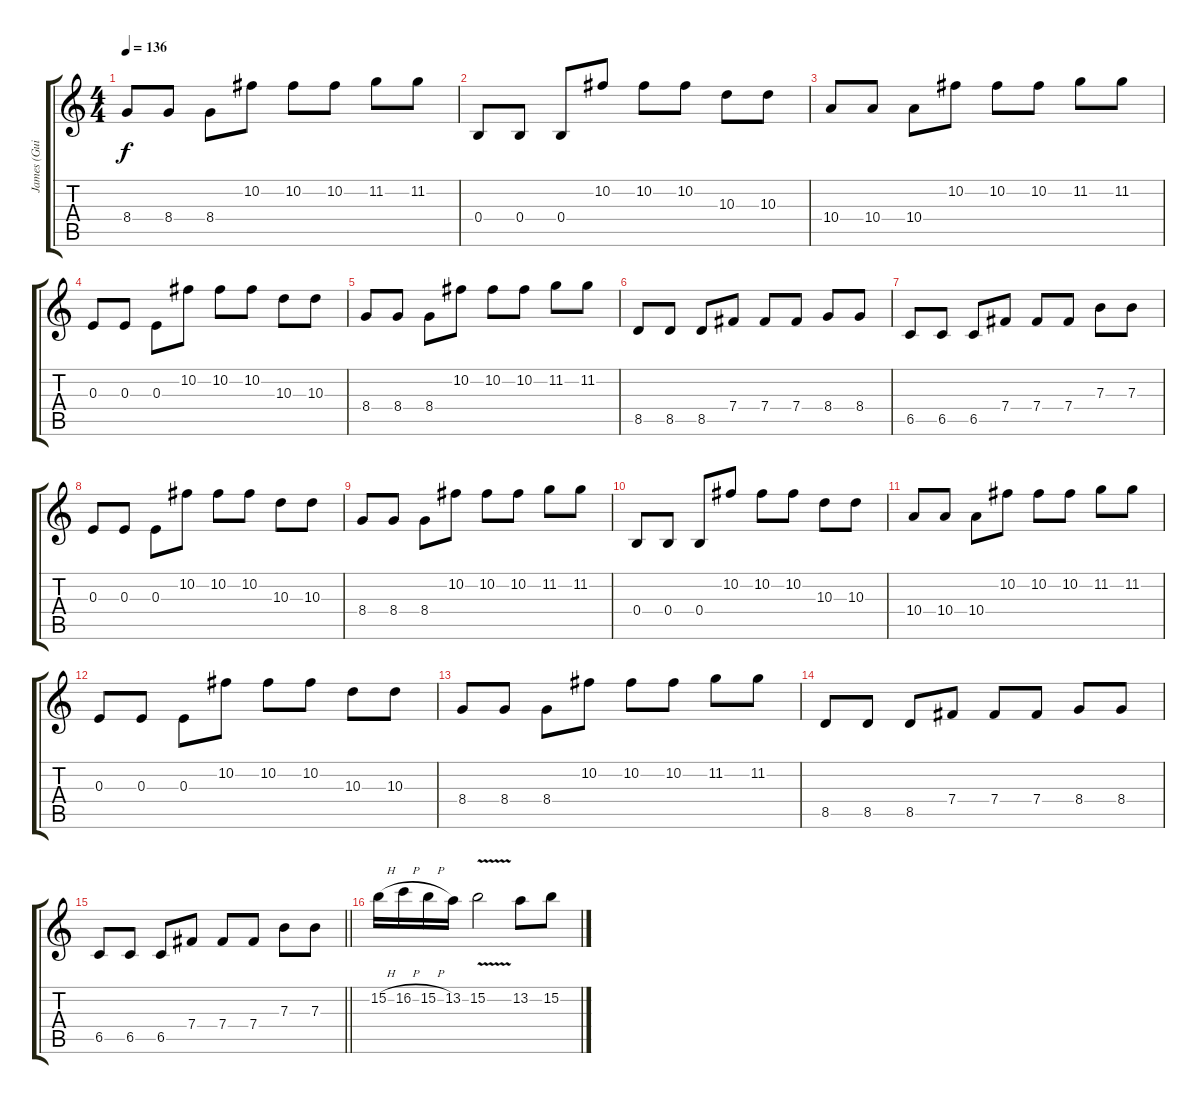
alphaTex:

\track ("James (Guitar #1)" "James (Gui") {instrument distortionguitar}
\staff {score tabs}
\tuning (Db4 Ab3 E3 B2 Gb2 B1) {hide}
\ts (4 4)
\tempo 136
\clef g2
\ks c
8.4.8{dy f} 8.4.8 8.4.8 10.2.8 10.2.8 10.2.8 11.2.8 11.2.8 |
0.4.8 0.4.8 0.4.8 10.2.8 10.2.8 10.2.8 10.3.8 10.3.8 |
10.4.8 10.4.8 10.4.8 10.2.8 10.2.8 10.2.8 11.2.8 11.2.8 |
0.3.8 0.3.8 0.3.8 10.2.8 10.2.8 10.2.8 10.3.8 10.3.8 |
8.4.8 8.4.8 8.4.8 10.2.8 10.2.8 10.2.8 11.2.8 11.2.8 |
8.5.8 8.5.8 8.5.8 7.4.8 7.4.8 7.4.8 8.4.8 8.4.8 |
6.5.8 6.5.8 6.5.8 7.4.8 7.4.8 7.4.8 7.3.8 7.3.8 |
0.3.8 0.3.8 0.3.8 10.2.8 10.2.8 10.2.8 10.3.8 10.3.8 |
8.4.8 8.4.8 8.4.8 10.2.8 10.2.8 10.2.8 11.2.8 11.2.8 |
0.4.8 0.4.8 0.4.8 10.2.8 10.2.8 10.2.8 10.3.8 10.3.8 |
10.4.8 10.4.8 10.4.8 10.2.8 10.2.8 10.2.8 11.2.8 11.2.8 |
0.3.8 0.3.8 0.3.8 10.2.8 10.2.8 10.2.8 10.3.8 10.3.8 |
8.4.8 8.4.8 8.4.8 10.2.8 10.2.8 10.2.8 11.2.8 11.2.8 |
8.5.8 8.5.8 8.5.8 7.4.8 7.4.8 7.4.8 8.4.8 8.4.8 |
\barLineRight lightlight
6.5.8 6.5.8 6.5.8 7.4.8 7.4.8 7.4.8 7.3.8 7.3.8 |
15.2{h}.16 16.2{h}.16 15.2{h}.16 13.2.16 15.2{v}.2 13.2.8 15.2.8
